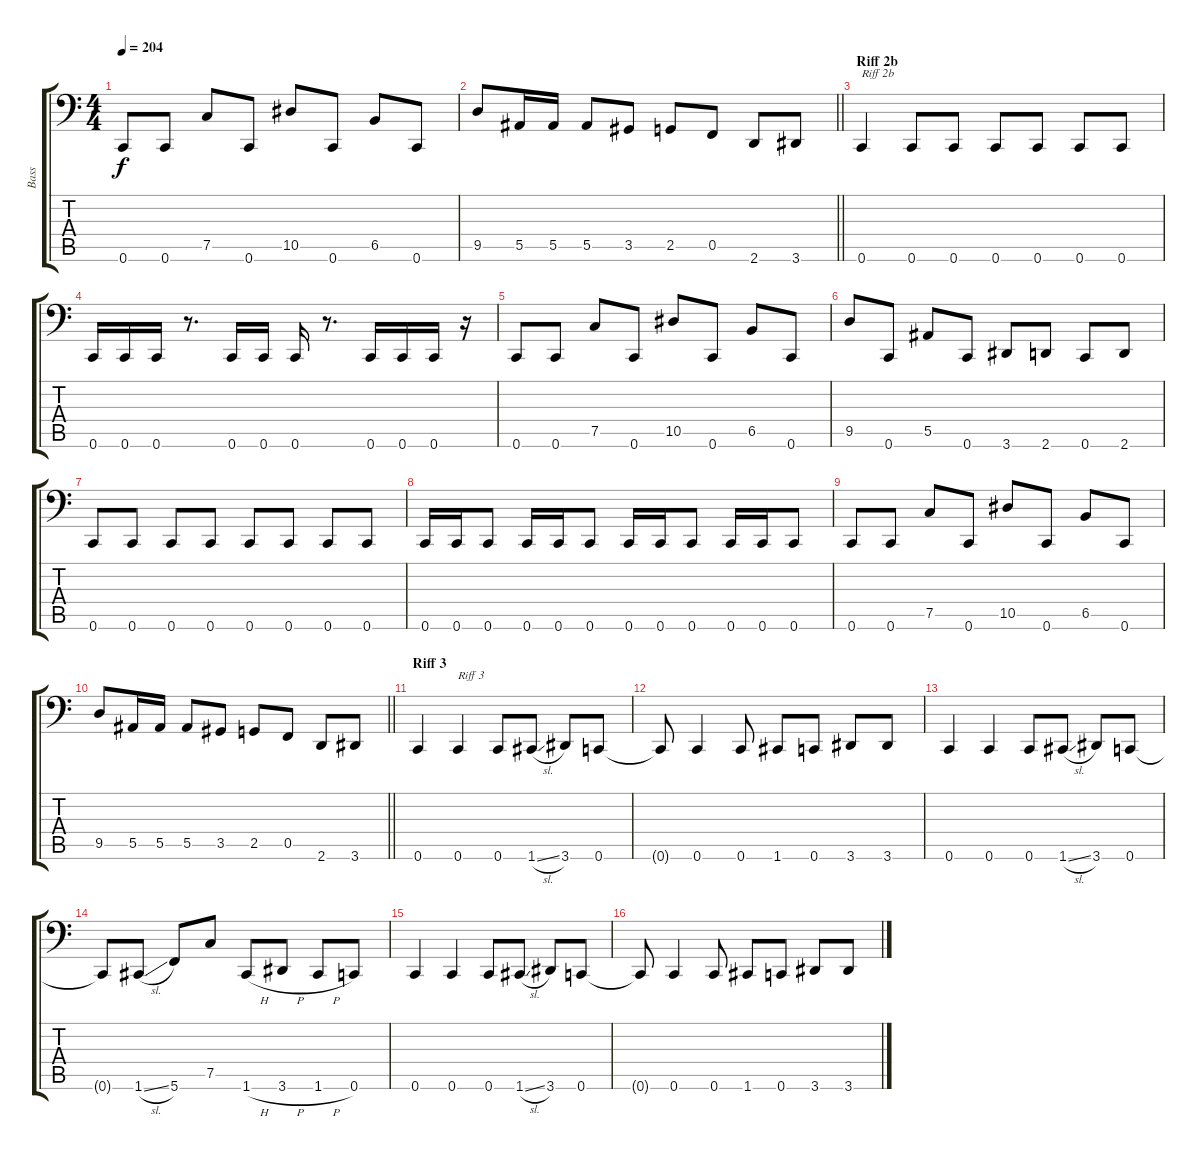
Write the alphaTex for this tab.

\track ("Bass" "Bass") {instrument electricbasspick}
\staff {score tabs}
\tuning (C3 G2 Eb2 Bb1 F1 C1) {hide}
\ts (4 4)
\tempo 204
\clef f4
\ks c
0.6.8{dy f} 0.6.8 7.5.8 0.6.8 10.5.8 0.6.8 6.5.8 0.6.8 |
\barLineRight lightlight
9.5.8 5.5.16 5.5.16 5.5.8 3.5.8 2.5.8 0.5.8 2.6.8 3.6.8 |
\section ("" "Riff 2b")
0.6.4{txt "Riff 2b"} 0.6.8 0.6.8 0.6.8 0.6.8 0.6.8 0.6.8 |
0.6.16 0.6.16 0.6.16 r.8{d} 0.6.16 0.6.16 0.6.16 r.8{d} 0.6.16 0.6.16 0.6.16 r.16 |
0.6.8 0.6.8 7.5.8 0.6.8 10.5.8 0.6.8 6.5.8 0.6.8 |
9.5.8 0.6.8 5.5.8 0.6.8 3.6.8 2.6.8 0.6.8 2.6.8 |
0.6.8 0.6.8 0.6.8 0.6.8 0.6.8 0.6.8 0.6.8 0.6.8 |
0.6.16 0.6.16 0.6.8 0.6.16 0.6.16 0.6.8 0.6.16 0.6.16 0.6.8 0.6.16 0.6.16 0.6.8 |
0.6.8 0.6.8 7.5.8 0.6.8 10.5.8 0.6.8 6.5.8 0.6.8 |
\barLineRight lightlight
9.5.8 5.5.16 5.5.16 5.5.8 3.5.8 2.5.8 0.5.8 2.6.8 3.6.8 |
\section ("" "Riff 3")
0.6.4 0.6.4{txt "Riff 3"} 0.6.8 1.6{sl}.8 3.6.8 0.6.8 |
0.6{t}.8 0.6.4 0.6.8 1.6.8 0.6.8 3.6.8 3.6.8 |
0.6.4 0.6.4 0.6.8 1.6{sl}.8 3.6.8 0.6.8 |
0.6{t}.8 1.6{sl}.8 5.6.8 7.5.8 1.6{h}.8 3.6{h}.8 1.6{h}.8 0.6.8 |
0.6.4 0.6.4 0.6.8 1.6{sl}.8 3.6.8 0.6.8 |
0.6{t}.8 0.6.4 0.6.8 1.6.8 0.6.8 3.6.8 3.6.8
